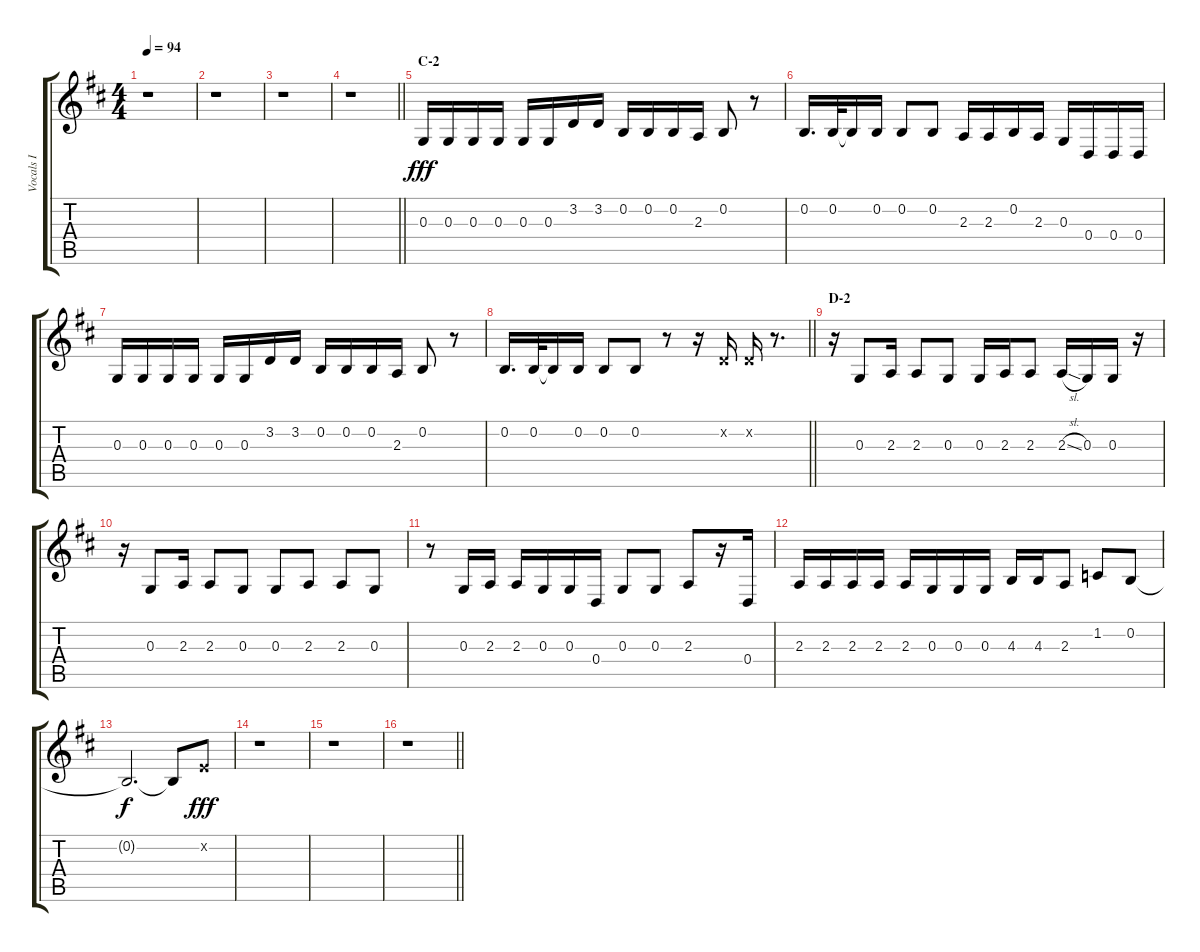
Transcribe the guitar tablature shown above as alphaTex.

\track ("Vocals I" "Vocals I") {instrument voiceoohs}
\staff {score tabs}
\tuning (E4 B3 G3 D3 A2 E2) {hide}
\ts (4 4)
\tempo 94
\clef g2
\ks d
r.1{dy fff} |
r.1 |
r.1 |
\barLineRight lightlight
r.1 |
\section ("" "C-2")
0.3.16 0.3.16 0.3.16 0.3.16 0.3.16 0.3.16 3.2.16 3.2.16 0.2.16 0.2.16 0.2.16 2.3.16 0.2.8 r.8 |
0.2.16{d} 0.2.32 0.2{t}.16 0.2.16 0.2.8 0.2.8 2.3.16 2.3.16 0.2.16 2.3.16 0.3.16 0.4.16 0.4.16 0.4.16 |
0.3.16 0.3.16 0.3.16 0.3.16 0.3.16 0.3.16 3.2.16 3.2.16 0.2.16 0.2.16 0.2.16 2.3.16 0.2.8 r.8 |
\barLineRight lightlight
0.2.16{d} 0.2.32 0.2{t}.16 0.2.16 0.2.8 0.2.8 r.8 r.16 3.2{x}.16 3.2{x}.16 r.8{d} |
\section ("" "D-2")
r.16 0.3.8 2.3.16 2.3.8 0.3.8 0.3.16 2.3.16 2.3.8 2.3{sl}.16 0.3.16 0.3.16 r.16 |
r.16 0.3.8 2.3.16 2.3.8 0.3.8 0.3.8 2.3.8 2.3.8 0.3.8 |
r.8 0.3.16 2.3.16 2.3.16 0.3.16 0.3.16 0.4.16 0.3.8 0.3.8 2.3.8 r.16 0.4.16 |
2.3.16 2.3.16 2.3.16 2.3.16 2.3.16 0.3.16 0.3.16 0.3.16 4.3.16 4.3.16 2.3.8 1.2.8 0.2.8 |
0.2{t}.2{d dy f} 0.2{t}.8 5.2{x}.8{dy fff} |
r.1 |
r.1 |
\barLineRight lightlight
r.1
